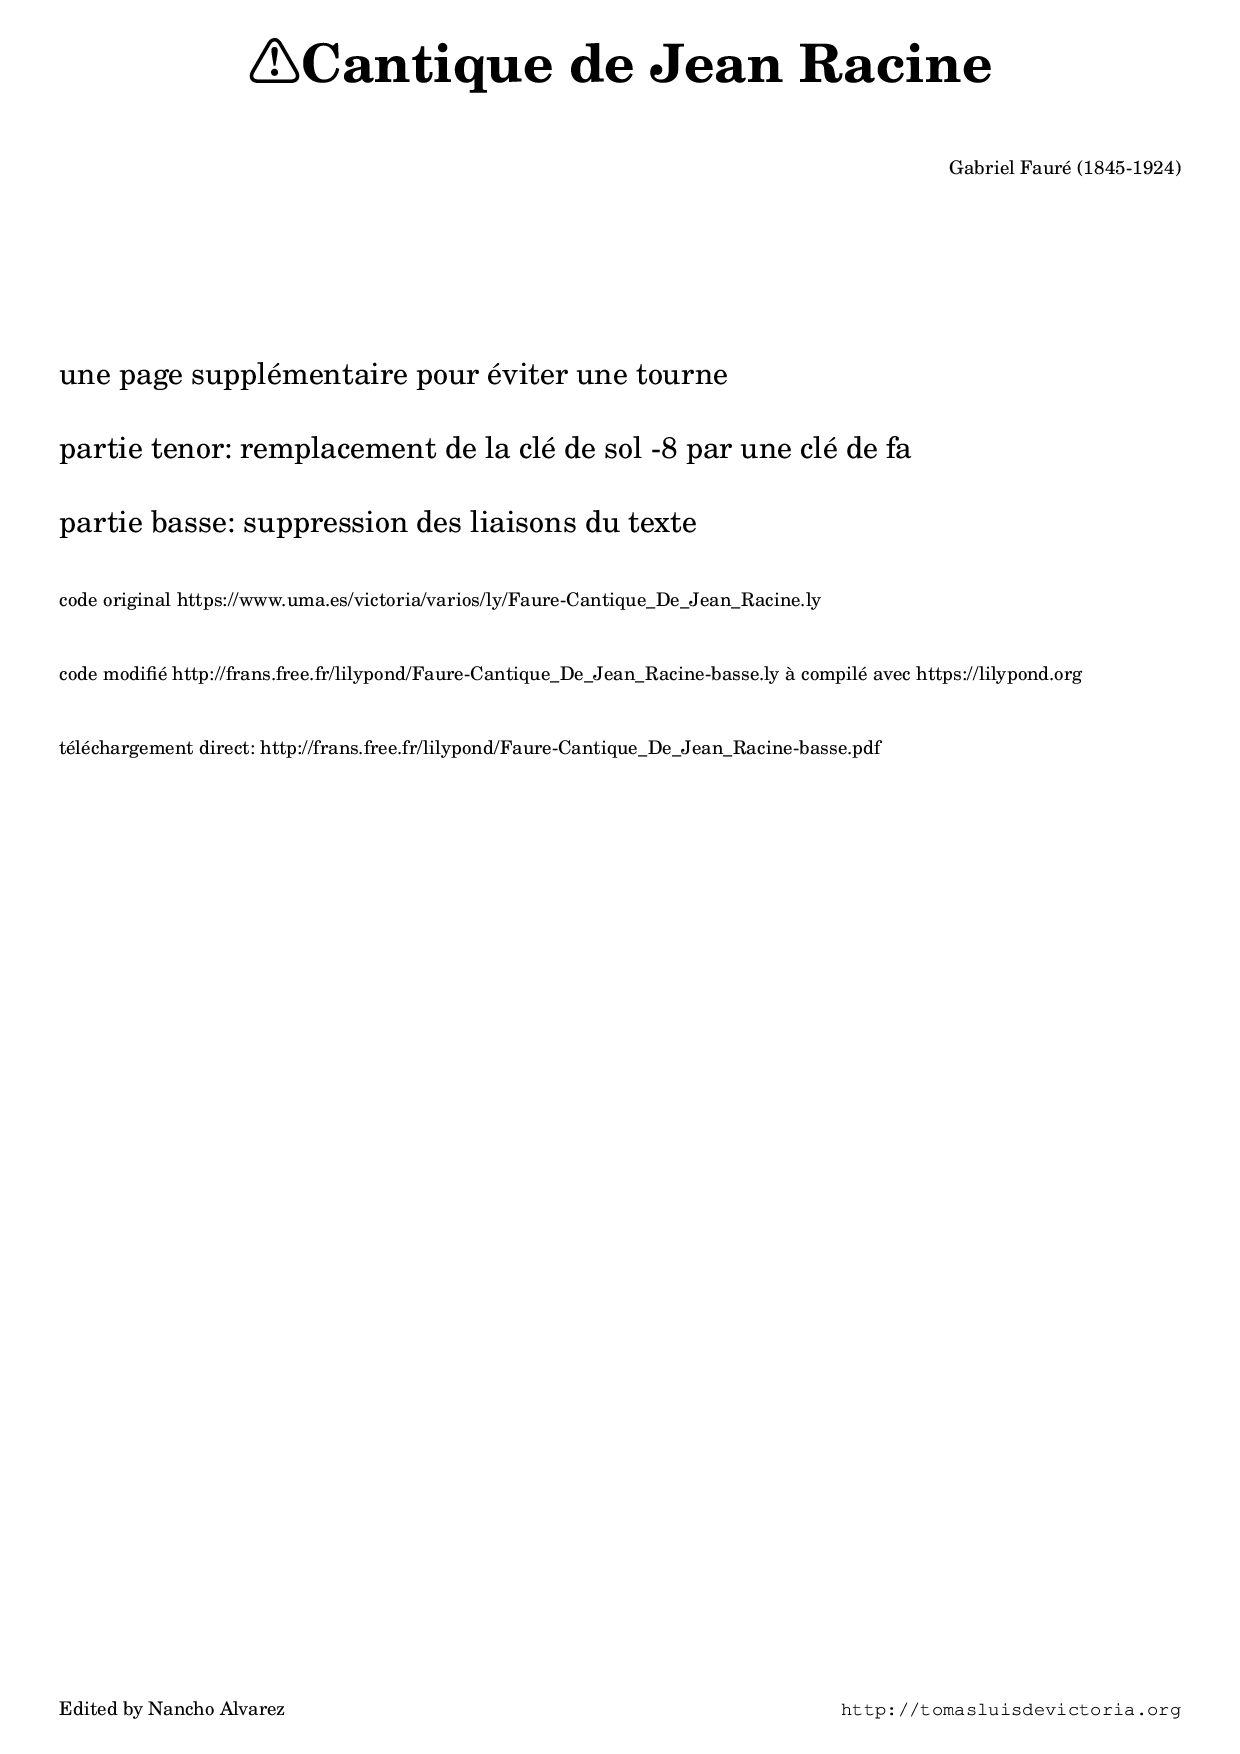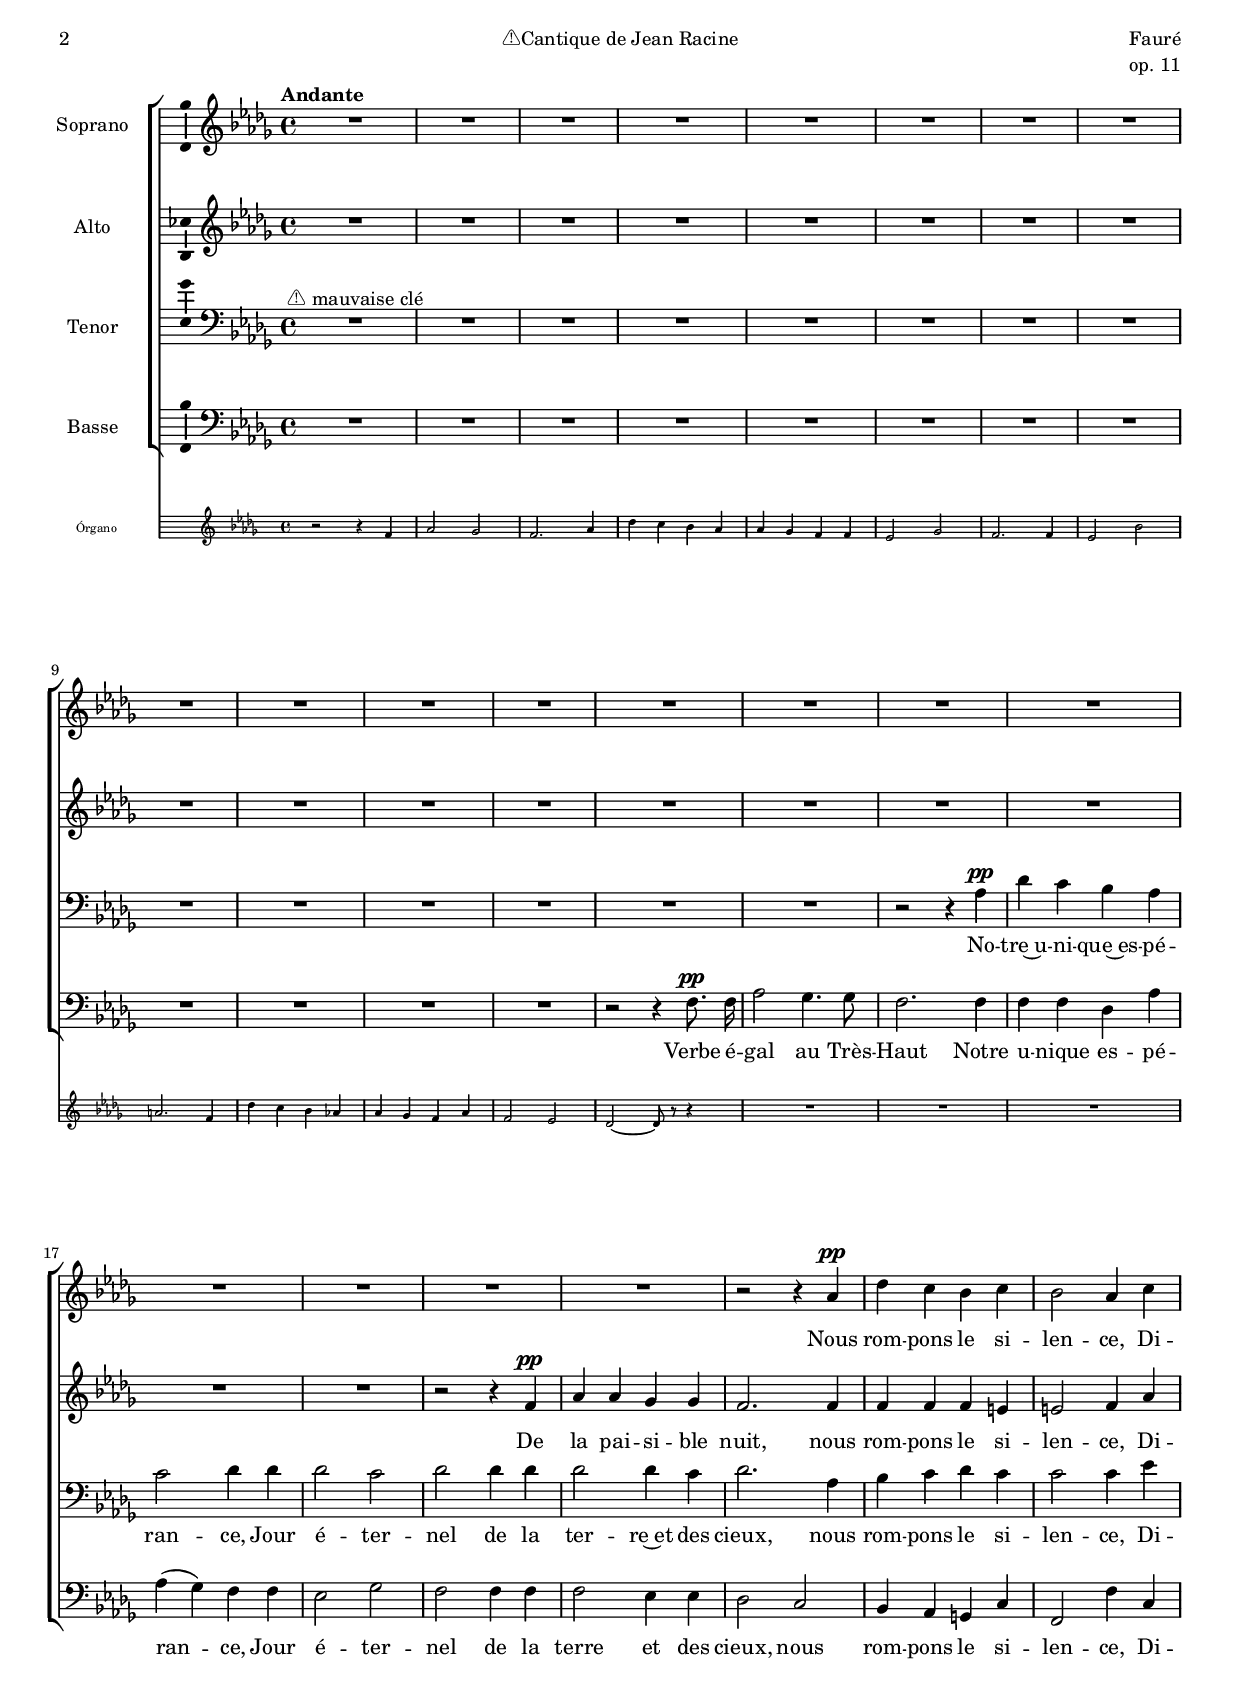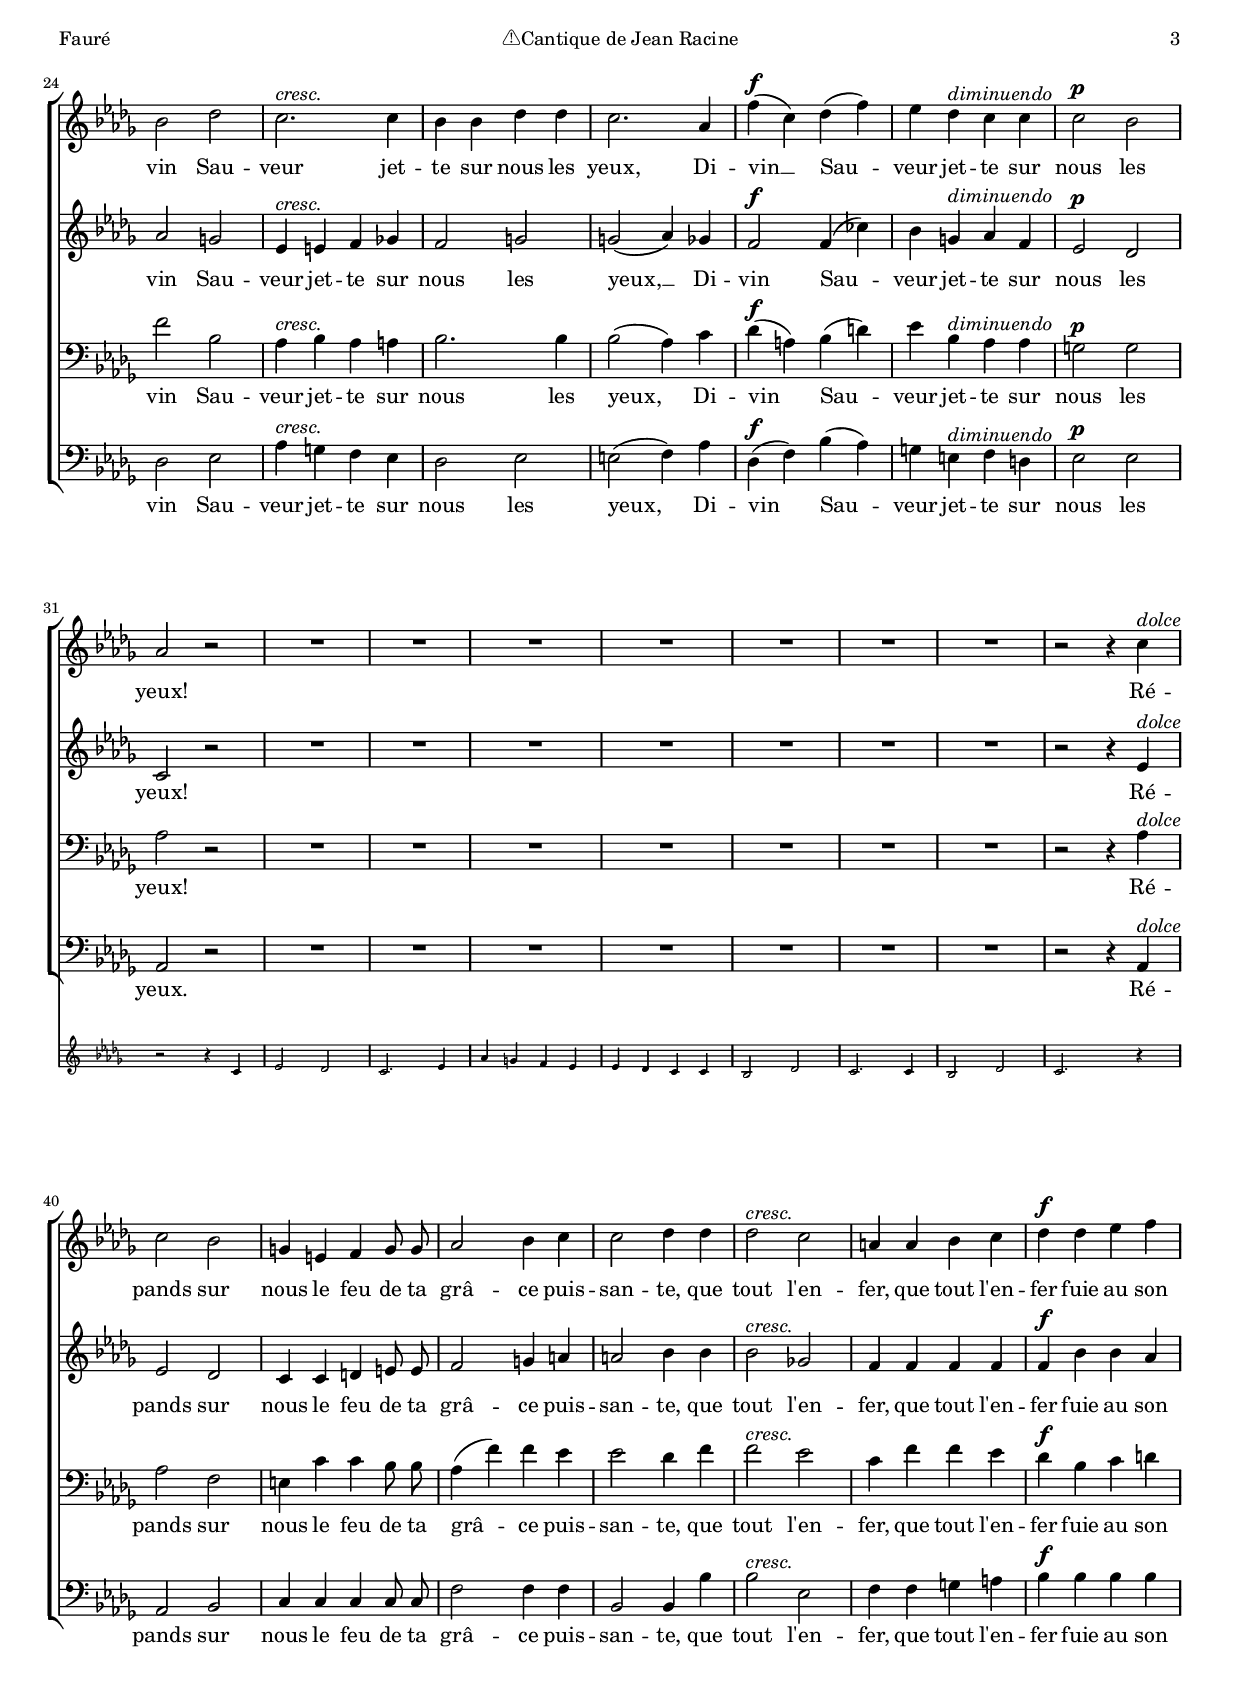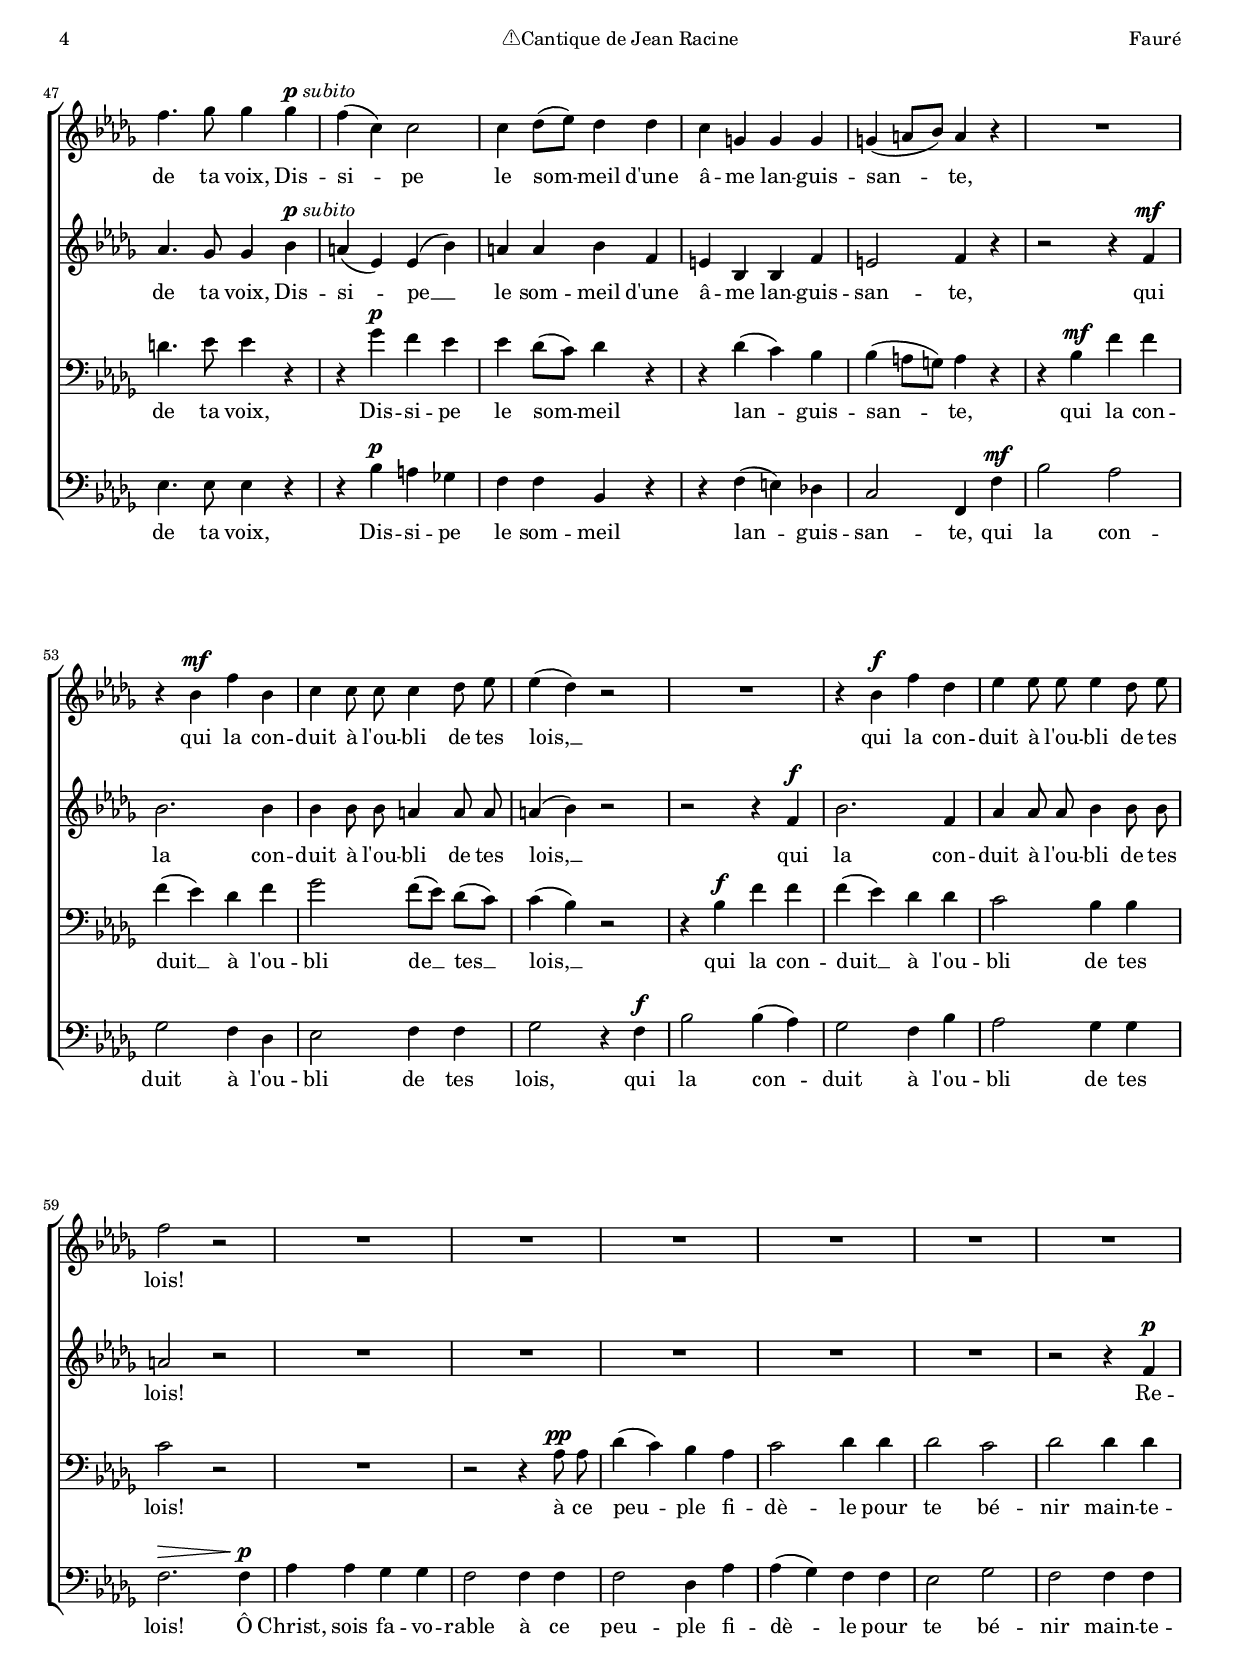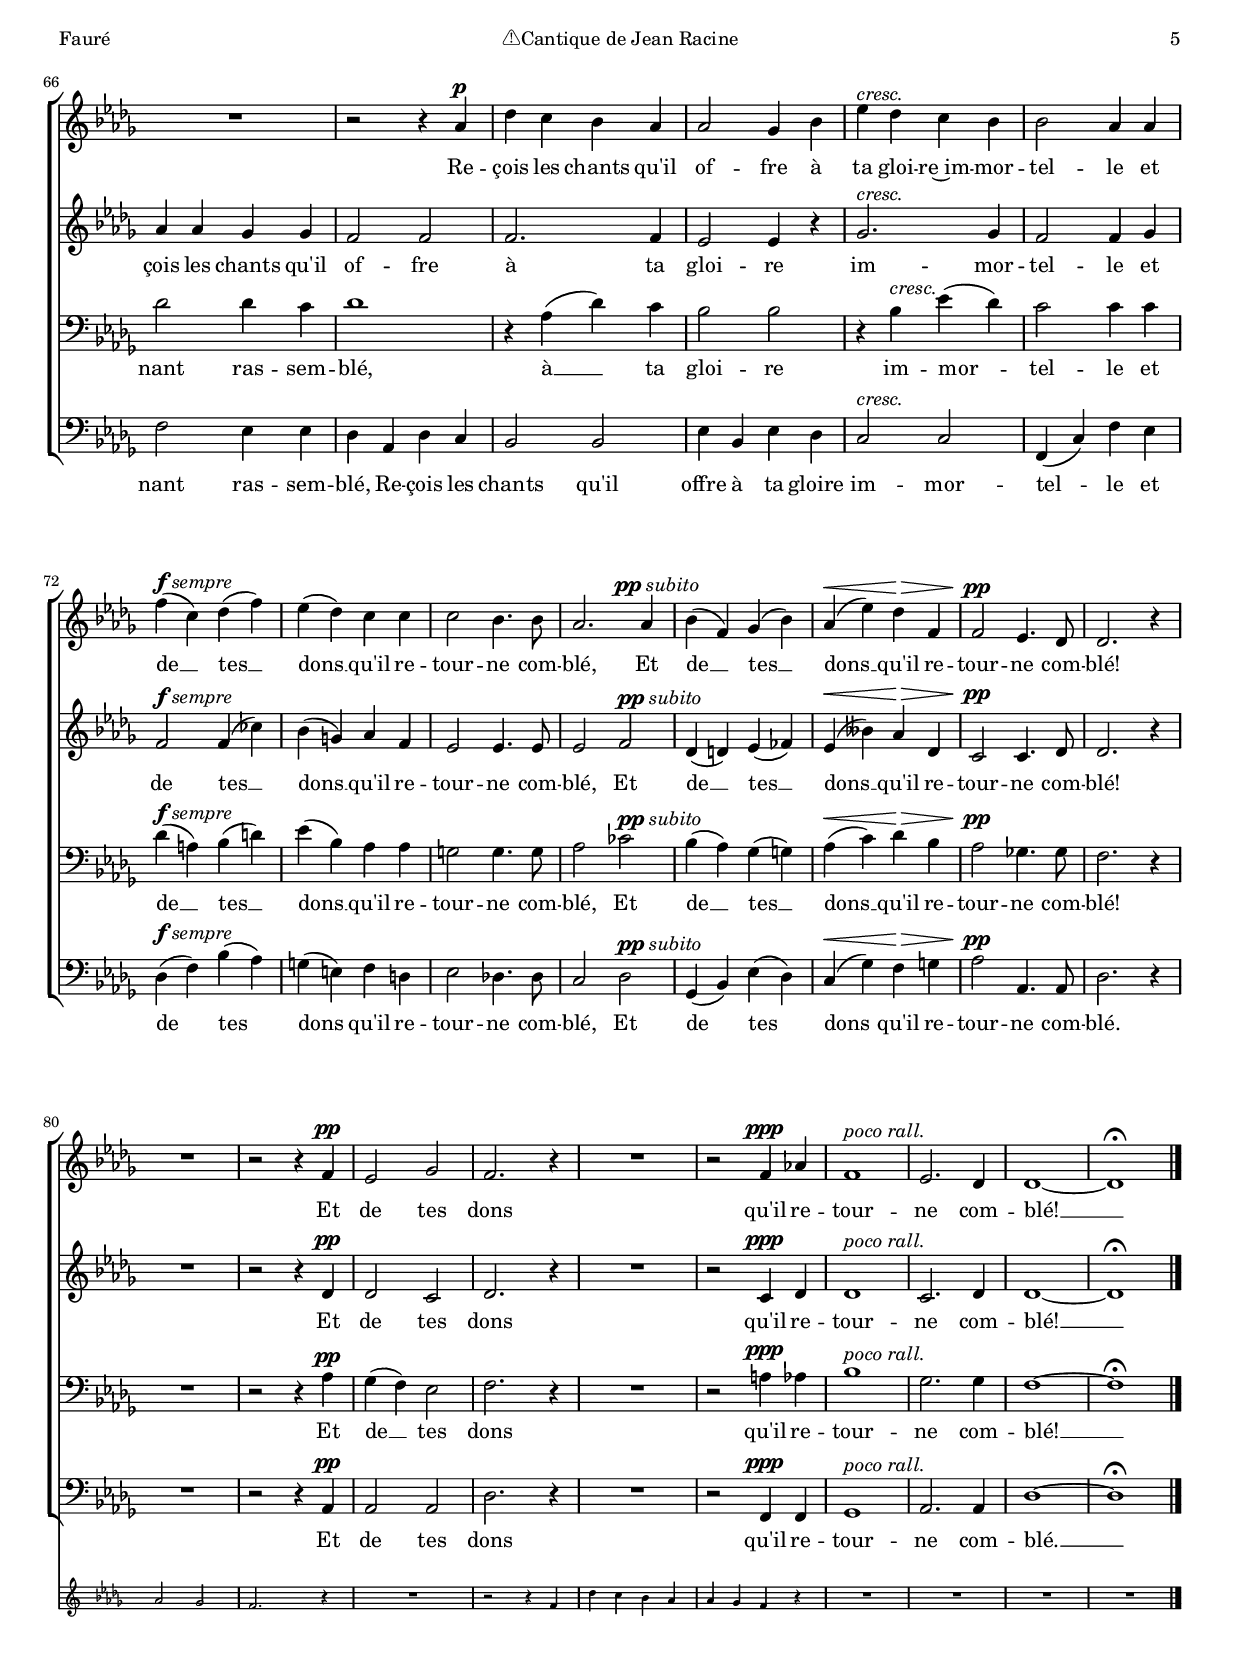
\version "2.18.0"

#(set-default-paper-size "a4")
#(set-global-staff-size 16.5)
%#(ly:set-option 'point-and-click #f)
%mobile -s14.0 -i1.2

ss=\once \set suggestAccidentals = ##t
showMultiRests = { \set Staff.keepAliveInterfaces = #'( rhythmic-grob-interface multi-measure-rest-interface lyric-interface stanza-number-interface percent-repeat-interface) }
hideMultiRests = \unset Staff.keepAliveInterfaces

htitle="⚠Cantique de Jean Racine"
hcomposer="Fauré"


\header {
	title=\markup{\fontsize #5 "⚠Cantique de Jean Racine" }
        subsubtitle=\markup{\null \vspace #2 }
	composer="Gabriel Fauré (1845-1924)"
	opus="op. 11" %notablet
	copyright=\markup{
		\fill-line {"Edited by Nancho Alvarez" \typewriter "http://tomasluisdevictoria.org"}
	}
%	tagline=""
}

global={\key des \major \time 4/4 \skip 1*89 \bar "|." }


cantus=\relative c''{
        \showMultiRests
	\dynamicUp
	\once \override TextScript.padding = #2
	\tempo \markup{"Andante"}
	R1*20
	r2 r4 aes^\pp
	des c bes c
	bes2 aes4 c
	bes2 des
	c2.^\markup{\italic cresc.} c4
	bes bes des des 
	c2. aes4
	f'(^\f c) des( f)
	ees des^\markup{\italic diminuendo} c c
	c2^\p bes
	aes2 r 
	R1*7 
	r2 r4 c^\markup{\italic dolce}
	c2 bes
	g4 e f g8 g
	aes2 bes4 c
	c2 des4 des
	des2^\markup{\italic cresc.} c
	a4 a bes c 
	des^\f des ees f
	f4. ges8 ges4 ges^\markup{\center-column {\dynamic p} \italic subito}
	f4( c) c2 %\break
	c4 des8[( ees)] des4 des
	c4 g g g
	g( a8[ bes]) a4 r
	R1
	r4 bes^\mf f' bes,
	c4 c8 c c4 des8 ees
	ees4( des) r2
	R1
	r4 bes^\f f' des
	ees4 ees8 ees ees4 des8 ees 
	f2 r
	R1*7
	r2 r4 aes,^\p 
	des c bes aes
	aes2 ges4 bes
	ees^\markup{\italic cresc.} des c bes
	bes2 aes4 aes 
	f'4(^\markup{{\dynamic f} \italic sempre} c) des( f)
	ees( des) c c
	c2 bes4. bes8
	aes2. aes4^\markup{\right-align {\dynamic pp} \italic subito}
	bes4( f) ges( bes)
	aes4(\< ees') des\> f,
	f2^\pp ees4. des8
	des2. r4
	R1
	r2 r4 f^\pp
	ees2 ges
	f2. r4
	R1
	r2 f4^\ppp aes!
	f1^\markup{\italic "poco rall."}
	ees2. des4
	des1 ~
	des^\fermata
}

altus=\relative c'{
        \showMultiRests
	\dynamicUp
	R1*18
	r2 r4 f^\pp
	aes aes ges ges
	f2. f4
	f f f e
	e2 f4 aes
	aes2 g
	ees4^\markup{\italic cresc.} e f ges!
	f2 g
	g2( aes4) ges
	f2^\f f4( ces')
	bes g^\markup{\italic diminuendo} aes f
	ees2^\p des
	c r
	R1*7
	r2 r4 ees^\markup{\italic dolce}
	ees2 des
	c4 c d4 e8 e
	f2 g4 a 
	a2 bes4 bes
	bes2^\markup{\italic cresc.} ges!
	f4 f f f
	f^\f bes bes aes
	aes4. ges8 ges4 bes^\markup{\center-column {\dynamic p} \italic subito}
	a4( ees) ees( bes')
	a4 a bes f
	e bes bes f'
	e2 f4 r
	r2 r4 f^\mf
	bes2. bes4
	bes4 bes8 bes a4 a8 a
	a4( bes) r2
	r2 r4 f^\f
	bes2. f4
	aes4 aes8 aes bes4 bes8 bes
	a2 r
	R1*5
	r2 r4 f^\p
	aes aes ges ges
	f2 f
	f2. f4
	ees2 ees4 r
	ges2.^\markup{\italic cresc.} ges4
	f2 f4 ges
	f2^\markup{{\dynamic f} \italic sempre} f4( ces')
	bes( g) aes f
	ees2 ees4. ees8
	ees2 f^\markup{{\dynamic pp} \italic subito}
	des4( d) ees( fes)
	ees(\< beses') aes\> des,
	c2^\pp c4. des8
	des2. r4
	R1
	r2 r4 des^\pp
	des2 c 
	des2. r4
	R1
	r2 c4^\ppp des
	des1^\markup{\italic "poco rall."}
	c2. des4
	des1 ~
	des^\fermata
}

tenor=\relative c'{
	\dynamicUp
	R1*14^\markup "⚠ mauvaise clé"
	r2 r4 aes^\pp
	des c bes aes
	c2 des4 des
	des2 c
	des2 des4 des
	des2 des4 c
	des2. aes4
	bes c des c
	c2 c4 ees
	f2 bes,
	aes4^\markup{\italic cresc.} bes aes a
	bes2. bes4
	bes2( aes4) c
	des4(^\f a) bes( d)
	ees4 bes^\markup{\italic diminuendo} aes aes
	g2^\p g
	aes2 r
	R1*7
	r2 r4 aes^\markup{\italic dolce}
	aes2 f
	e4 c' c bes8 bes
	aes4( f') f ees
	ees2 des4 f
	f2^\markup{\italic cresc.} ees
	c4 f f ees
	des^\f bes c d
	d4. ees8 ees4 r
	r4 ges^\p f ees
	ees des8[( c]) des4 r
	r4 des( c) bes
	bes4( a8[ g]) a4 r
	r4 bes^\mf f' f
	f( ees) des f
	ges2 f8([ ees]) des[( c])
	c4( bes) r2
	r4 bes^\f f' f
	f( ees) des des
	c2 bes4 bes
	c2 r
	R1
	r2 r4 aes8^\pp aes
	des4( c) bes aes
	c2 des4 des
	des2 c 
	des2 des4 des
	des2 des4 c
	des1
	r4 aes( des) c
	bes2 bes
	r4 bes^\markup{\italic cresc.} ees( des)
	c2 c4 c
	des(^\markup{{\dynamic f} \italic sempre} a) bes( d)
	ees4( bes) aes aes
	g2 g4. g8
	aes2 ces^\markup{{\dynamic pp} \italic subito}
	bes4( aes) ges( g)
	aes(\< c) des\> bes
	aes2^\pp ges!4. ges8
	f2. r4
	R1
	r2 r4 aes4^\pp
	ges( f) ees2 
	f2. r4
	R1
	r2 a4^\ppp aes
	bes1^\markup{\italic "poco rall."}
	ges2. ges4
	f1 ~
	f^\fermata
}

bassus=\relative c{
	\dynamicUp
	R1*12
	r2 r4 f8.^\pp f16
	aes2 ges4. ges8
	f2. f4
	f f des aes'
	aes( ges) f f
	ees2 ges
	f2 f4 f
	f2 ees4 ees
	des2 c
	bes4 aes g c
	f,2 f'4 c
	des2 ees
	aes4^\markup{\italic cresc.} g f ees
	des2 ees
	e( f4) aes
	des,(^\f f) bes( aes)
	g e^\markup{\italic diminuendo} f d
	ees2^\p ees
	aes, r
	R1*7
	r2 r4 aes^\markup{\italic dolce}
	aes2 bes
	c4 c c c8 c
	f2 f4 f
	bes,2 bes4 bes'
	bes2^\markup{\italic cresc.} ees,
	f4 f g a
	bes^\f bes bes bes
	ees,4. ees8 ees4 r
	r4 bes'^\p a ges!
	f f bes, r
	r4 f'( e) des!
	c2 f,4 f'^\mf
	bes2 aes
	ges f4 des
	ees2 f4 f
	ges2 r4 f^\f
	bes2 bes4( aes) 
	ges2 f4 bes
	aes2 ges4 ges
	f2.\> f4\p
	aes4 aes ges ges
	f2 f4 f
	f2 des4 aes'
	aes4( ges) f4 f
	ees2 ges
	f2 f4 f 
	f2 ees4 ees
	des aes des c
	bes2 bes
	ees4 bes ees des
	c2^\markup{\italic cresc.} c
	f,4( c') f ees
	des(^\markup{{\dynamic f} \italic sempre} f) bes( aes)
	g( e) f d
	ees2 des!4. des8
	c2 des^\markup{{\dynamic pp} \italic subito}
	ges,4( bes) ees( des)
	c(\< ges') f\> g %sol bemol en la version de Hamelle 1968
	aes2^\pp aes,4. aes8
	des2. r4
	R1
	r2 r4 aes^\pp
	aes2 aes 
	des2. r4
	R1
	r2 f,4^\ppp f
	ges1^\markup{\italic "poco rall."}
	aes2. aes4
	des1 ~
	des^\fermata
}

organo=\relative c'{
	r2 r4 f
	aes2 ges
	f2. aes4
	des c bes aes
	aes ges f f 
	ees2 ges
	f2. f4 
	ees2 bes'
	a2. f4
	des'4 c bes aes!
	aes ges f aes
	f2 ees
	des2 ~ des8 r8 r4
	R1*17
	r2 r4 c
	ees2 des
	c2. ees4
	aes g f ees
	ees des c c
	bes2 des
	c2. c4
	bes2 des
	c2. r4
	R1*39
	R1 %r2 r4 f
	aes'2 ges
	f2. r4
	R1
	r2 r4 f
	des' c bes aes
	aes ges f r
	R1*4
}

textocantus=\lyricmode{
Nous rom -- pons le si -- len -- ce,
Di -- vin Sau -- veur jet -- te sur nous les yeux, 
Di -- vin __ Sau -- veur jet -- te sur nous les yeux!
Ré -- pands sur nous le feu de ta grâ -- ce puis -- san -- te,
que tout l'en -- fer,
que tout l'en -- fer
fuie au son de ta voix,
Dis -- si -- pe le som -- meil d'une
â -- me lan -- guis -- san -- te,
qui la con -- duit à l'ou -- bli de tes lois, __
qui la con -- duit à l'ou -- bli de tes lois!
Re -- çois les chants qu'il of -- fre à ta gloi -- re~im -- mor -- tel -- le
et de __ tes __ dons __ qu'il re -- tour -- ne com -- blé,
Et de __ tes __ dons __ qu'il re -- tour -- ne com -- blé!
Et de tes dons qu'il re -- tour -- ne com -- blé! __
}

textoaltus=\lyricmode{
De la pai -- si -- ble nuit,
nous rom -- pons le si -- len -- ce,
Di -- vin Sau -- veur jet -- te sur nous les yeux, __
Di -- vin Sau -- veur jet -- te sur nous les yeux!
Ré -- pands sur nous le feu de ta grâ -- ce puis -- san -- te,
que tout l'en -- fer,
que tout l'en -- fer
fuie au son de ta voix,
Dis -- si -- pe __ le som -- meil d'une
â -- me lan -- guis -- san -- te,
qui la con -- duit à l'ou -- bli de tes lois, __
qui la con -- duit à l'ou -- bli de tes lois!
Re -- çois les chants qu'il of -- fre à ta gloi -- re im -- mor -- tel -- le
et de tes __ dons __ qu'il re -- tour -- ne com -- blé,
Et de __ tes __ dons __ qu'il re -- tour -- ne com -- blé!
Et de tes dons qu'il re -- tour -- ne com -- blé! __
}

textotenor=\lyricmode{
No -- tre~u -- ni -- que~es -- pé -- ran -- ce,
Jour é -- ter -- nel de la ter -- re~et des cieux,
nous rom -- pons le si -- len -- ce,
Di -- vin Sau -- veur jet -- te sur nous les yeux, 
Di -- vin  Sau -- veur jet -- te sur nous les yeux!
Ré -- pands sur nous le feu de ta grâ -- ce puis -- san -- te,
que tout l'en -- fer,
que tout l'en -- fer
fuie au son de ta voix,
Dis -- si -- pe le som -- meil 
lan -- guis -- san -- te,
qui la con -- duit __ à l'ou -- bli de __ tes __ lois, __
qui la con -- duit __ à l'ou -- bli de tes lois!
à ce peu -- ple fi -- dè -- le
pour te bé -- nir main -- te -- nant ras -- sem -- blé,
à __ ta gloi -- re im -- mor -- tel -- le
et de __ tes __ dons __ qu'il re -- tour -- ne com -- blé,
Et de __ tes __ dons __ qu'il re -- tour -- ne com -- blé!
Et de __ tes dons qu'il re -- tour -- ne com -- blé! __
}

textobassus=\lyricmode{
Verbe é -- gal au Très -- Haut
Notre u -- nique es -- pé -- ran -- ce,
Jour é -- ter -- nel de la terre et des cieux,
nous rom -- pons le si -- len -- ce,
Di -- vin Sau -- veur jet -- te sur nous les yeux, 
Di -- vin  Sau -- veur jet -- te sur nous les yeux.
Ré -- pands sur nous le feu de ta grâ -- ce puis -- san -- te,
que tout l'en -- fer,
que tout l'en -- fer
fuie au son de ta voix,
Dis -- si -- pe le som -- meil 
lan -- guis -- san -- te,
qui la con -- duit à l'ou -- bli de tes lois,
qui la con -- duit à l'ou -- bli de tes lois!
Ô Christ, sois fa -- vo -- rable à ce peu -- ple fi -- dè -- le
pour te bé -- nir main -- te -- nant ras -- sem -- blé,
Re -- çois les chants qu'il offre à ta gloire im -- mor -- tel -- le
et de  tes  dons  qu'il re -- tour -- ne com -- blé,
Et de  tes  dons  qu'il re -- tour -- ne com -- blé.
Et de tes dons qu'il re -- tour -- ne com -- blé. __
}

\markup{\null \vspace #5 }
\markup {\fontsize #4 "une page supplémentaire pour éviter une tourne"}
\markup {\fontsize #4 "partie tenor: remplacement de la clé de sol -8 par une clé de fa"}
\markup {\fontsize #4 "partie basse: suppression des liaisons du texte"}
\markup {"code original https://www.uma.es/victoria/varios/ly/Faure-Cantique_De_Jean_Racine.ly"}
\markup {"code modifié http://frans.free.fr/lilypond/Faure-Cantique_De_Jean_Racine-basse.ly à compilé avec https://lilypond.org"}
\markup {"téléchargement direct: http://frans.free.fr/lilypond/Faure-Cantique_De_Jean_Racine-basse.pdf"}
\pageBreak
                            
\score {
<<
\new ChoirStaff<<

	\new Staff <<\global
	\new Voice="v1" {
		\set Staff.instrumentName="Soprano " 
		%\set Staff.shortInstrumentName="S " 
		\clef "treble"
		\cantus }
	\new Lyrics \lyricsto "v1" {\textocantus }
	>>

	
	\new Staff << \global
	\new Voice="v2" {
		\set Staff.instrumentName="Alto "
		%\set Staff.shortInstrumentName="A " 
		\clef "treble" 
		\altus}
	\new Lyrics \lyricsto "v2" {\textoaltus }
	>>

	
	\new Staff <<\global
	\new Voice="v3" {
		\set Staff.instrumentName="Tenor "
		%\set Staff.shortInstrumentName="T " 
		\clef "bass"
		\tenor }
	\new Lyrics \lyricsto "v3" {\textotenor }
	>>
	

	\new Staff <<\global
	\new Voice="v4" {
		\set Staff.instrumentName="Basse "
		%\set Staff.shortInstrumentName="B " 
		\clef "bass" 
		\bassus }
	\new Lyrics \lyricsto "v4" {\textobassus}
	>>	
>>
\new Staff \with {
	\remove Ambitus_engraver
        fontSize = #-4
        \override StaffSymbol.staff-space = #(magstep -4)
      }
      <<\global
	\new Voice="o" {
		\set  Staff.instrumentName="Órgano"
		\clef "treble"
		\organo
	}
>>
>>

\layout{ 
        \context {\Lyrics 
                \override VerticalAxisGroup.staff-affinity = #UP
                \override VerticalAxisGroup.nonstaff-relatedstaff-spacing =
                        #'((basic-distance . 0) (minimum-distance . 0) (padding . 1))
                \override LyricText.font-size = #1.2
                \override LyricHyphen.minimum-distance = #0.5
        }
        \context {\Score 
                tempoHideNote = ##t
                \override BarNumber.padding = #2 
        }
        \context {\Voice 
                %melismaBusyProperties = #'()
                autoBeaming = ##f
        }
\context {\Staff 
                \RemoveEmptyStaves %notablet
                %\override VerticalAxisGroup.remove-first = ##t
                \override VerticalAxisGroup.staff-staff-spacing =
                        #'((basic-distance . 11) (minimum-distance . 0) (padding . 1))
                \consists Ambitus_engraver 
                \override LigatureBracket.padding = #1
        }
}


%\midi {}

}

\paper{
        evenHeaderMarkup=\markup  \fill-line { \fromproperty #'page:page-number-string \htitle \hcomposer }
        oddHeaderMarkup= \markup  \fill-line { \on-the-fly #not-first-page \hcomposer \on-the-fly #not-first-page \htitle \on-the-fly #not-first-page \fromproperty #'page:page-number-string }
        %system-count=20
        %page-count = 8
        systems-per-page = 3
        ragged-last-bottom = ##f
        indent=1.7\cm
        system-system-spacing =
        #'((basic-distance . 20) (minimum-distance . 0) (padding . 5))
        top-system-spacing = % header
        #'((basic-distance . 10) (minimum-distance . 0) (padding . 0))
        last-bottom-spacing = % footer
        #'((basic-distance . 13) (minimum-distance . 0) (padding . 0))
        markup-system-spacing.padding = #1.5
}
